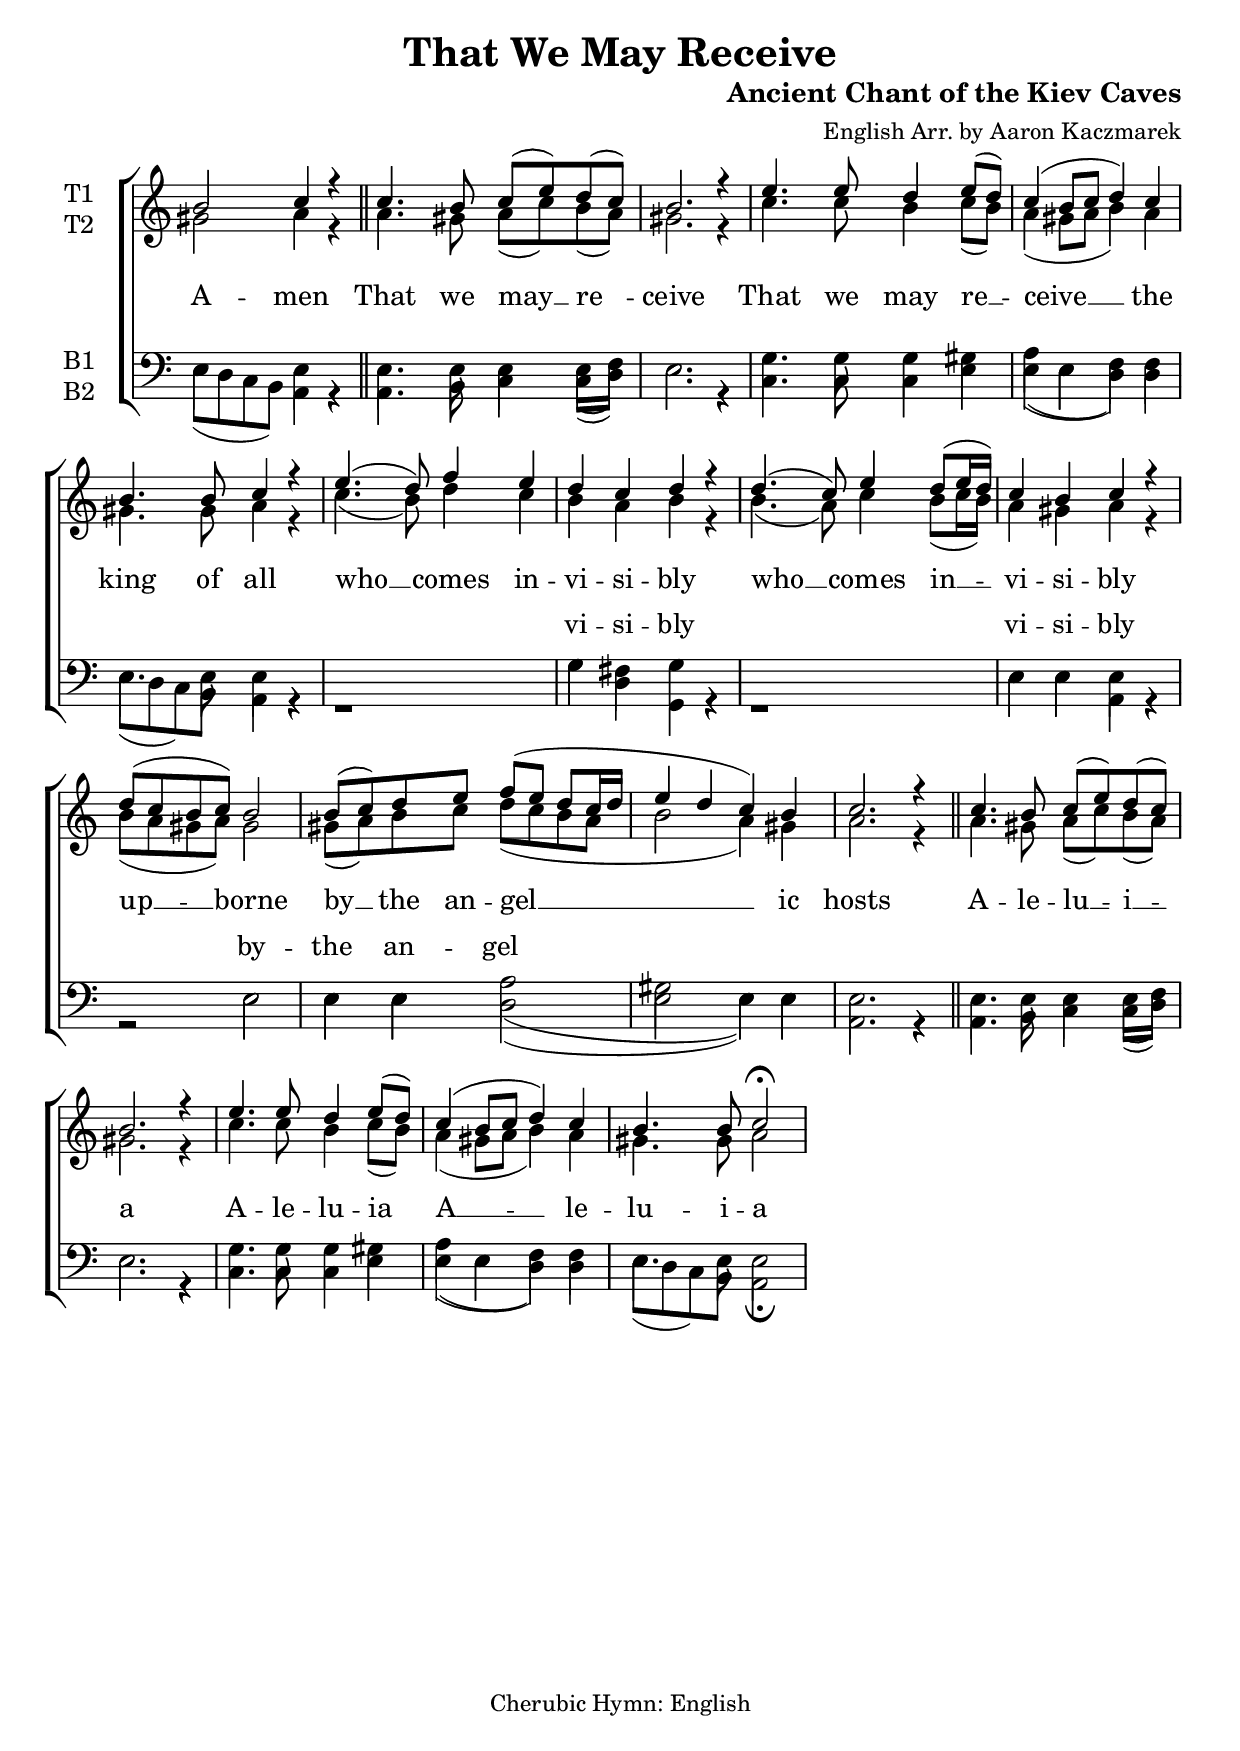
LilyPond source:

\version "2.18.0" 
\include "english.ly" 
\include "gregorian.ly" 

\layout { 
  \context{ 
    \Score \override SpacingSpanner.packed-spacing = ##f 
  } 
  \context{ 
    \Lyrics \override LyricHyphen.minimum-distance = #2.25 
    \override LyricSpace.minimum-distance = #2.25 
  } 
} 

\header { 
  title = \markup\bold\fontsize #0.75 
    "That We May Receive" 
  subtitle = \markup\bold\fontsize #3.5 
    {""} 
  subsubtitle = \markup\bold\fontsize #4.25 
    {""} 
  poet = \markup\bold\fontsize #1.5 
    {""} 
  composer =  \markup\bold\fontsize #1.5 
    {"Ancient Chant of the Kiev Caves"} 
    
  arranger = "English Arr. by Aaron Kaczmarek"
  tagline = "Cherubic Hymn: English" 
} 

global = { 
  \key c \major 
  \override Staff.NoteHead.style = #'altdefault 
  \override Staff.TimeSignature.stencil = ##f 
  %\override Staff.BarLine.stencil = ##f 
  \set Score.defaultBarType = "-" 
  \bar "|." 
} 
move = { \bar "" \break } 

tenor_one = 
\relative c'' { 
  \global 
  b2 c4 r4 \bar "||"
  
  c4. b8 c(e) d(c) \bar "|" b2. r4 \bar "|"
  e4. e8 d4 e8(d) \bar "|" c4(b8 c d4) c \bar "|" b4. b8 c4 r4 \bar "|"
  
  e4.(d8) f4 e \bar "|" d4 c d r4 \bar "|"
  d4.(c8) e4 d8(e16 d16) \bar "|" c4 b c r \bar "|"
  
  d8(c b c) b2 \bar "|" b8(c) d e f(e d c16 d \bar "|" 
  e4 d c) b \bar "|" c2. r4 \bar "||"
  
  c4. b8 c(e) d(c) \bar "|" b2. r4 \bar "|"
  e4. e8 d4 e8(d) \bar "|" c4(b8 c d4) c \bar "|" b4. b8 c2 \fermata \bar "||"
} 

tenor_two = 
\relative c'' { 
  \global 
  gs2 a4 r4 \bar "||"
  
  a4. gs8 a(c) b(a) \bar "|" gs2. r4 \bar "|"
  c4. c8 b4 c8(b) \bar "|" a4(gs8 a b4) a \bar "|" gs4. gs8 a4 r4 \bar "|"
  
  c4.(b8) d4 c \bar "|" b4 a b r4 \bar "|" 
  b4.(a8) c4 b8(c16 b) \bar "|" a4 gs a r4 \bar "|"
  
  b8(a gs a) gs2 \bar "|" gs8(a) b c d(c b a \bar "|"
  b2 a4) gs \bar "|" a2. r4 \bar "||"

  a4. gs8 a(c) b(a) \bar "|" gs2. r4 \bar "|"
  c4. c8 b4 c8(b) \bar "|" a4(gs8 a b4) a \bar "|" gs4. gs8 a2 \bar "||"
} 

bass_one = 
\relative c { 
  \global 
  e2 e4 r4 \bar "||"
  
  e4. e8 e4 e8(f) \bar "|" e2. r4 \bar "|"
  g4. g8 g4 gs4 \bar "|" a4(e f4) f4 \bar "|" e4. e8 e4 r4 \bar "|"
  
  r1 \bar "|" g4 fs g r4 \bar "|"
  r1 \bar "|" e4 e e4 r4 \bar "|"
  r2 e2 \bar "|" e4 e4 a2( \bar "|" gs2 e4) e e2. r4 \bar "||"
  
  e4. e8 e4 e8(f) \bar "|" e2. r4 \bar "|"
  g4. g8 g4 gs4 \bar "|" a4(e f4) f4 \bar "|" e4. e8 e2 \fermata \bar "||"
} 

bass_two = 
\relative c { 
  \global 
  e8(d c b) a4 r4 \bar "||"
  
  a4. b8 c4 c8(d) \bar "|" e2. r4 \bar "|"
  c4. c8 c4 e4 \bar "|" e4(e d4) d4 \bar "|" e8(d c) b a4 r4 \bar "|"
  
  r1 \bar "|" g'4 d g, r4 \bar "|"
  r1 \bar "|" e'4 e a,4 r4 \bar "|"
  r2 e'2 \bar "|" e4 e4 d2( \bar "|" e2 e4) e a,2. r4 \bar "||"

  a4. b8 c4 c8(d) \bar "|" e2. r4 \bar "|"
  c4. c8 c4 e4 \bar "|" e4(e d4) d4 \bar "|" e8(d c) b a2 \bar "|"
} 


verse = \lyricmode { 
  % Lyrics follow here. 
  A -- men
  
  That we may __ re__ -- ceive
  That we may re __ -- ceive __ the king of all
  who __ comes in -- vi -- si -- bly
  who __ comes in __ -- vi -- si -- bly
  up __ -- borne by __ the an -- gel __ ic hosts
  
  A -- le -- lu __ -- i __ -- a
  A -- le -- lu -- ia A __ -- le -- lu -- i -- a
} 

verse_bass = \lyricmode { 
  \override LyricText.font-size = #0.75
  ""1
  
  ""1 ""1 ""1 ""1 ""1 ""1
  vi4 -- si4 -- bly4 ""4
  ""1
  vi4 -- si4 -- bly4 ""4
  ""2 by2 -- the4 an4 -- gel__4  ""4 ""1 ""1
}

\score {
  \new ChoirStaff <<
    \new Staff \with { 
      midiInstrument = "string ensemble 1" 
      instrumentName = \markup \center-column { "T1" "T2"} 
    } <<
      \new Voice = "tenor1" { \voiceOne \tenor_one } 
      \new Voice = "tenor2" { \voiceTwo \tenor_two } 
    >>
    \new Lyrics \lyricsto "tenor1" \verse 
    \new Lyrics \verse_bass 
    \new Staff \with { 
      midiInstrument = "string ensemble 1" 
      instrumentName = \markup \center-column { "B1" "B2" } 
    } << 
      \clef bass 
      \new Voice = "bass" { \voiceTwo \bass_one } 
      \new Voice = "bass2" { \voiceTwo \bass_two } 
    >> 
    
  >>
  \layout { 
    ragged-last=##t 
    #(layout-set-staff-size 22) 
    \context { 
      \Lyrics 
      \override VerticalAxisGroup.staff-affinity = ##f 
      \override VerticalAxisGroup.staff-staff-spacing = 
        #'((basic-distance . 0) 
           (minimum-distance . 2) 
           (padding . 2)) 
    } 
    indent = 1.25\cm 
    \context { 
      \Staff 
      \override VerticalAxisGroup.staff-staff-spacing = 
        #'((basic-distance . 0) 
           (minimum-distance . 2) 
           (padding . 2)) 
    } 
  } 
}